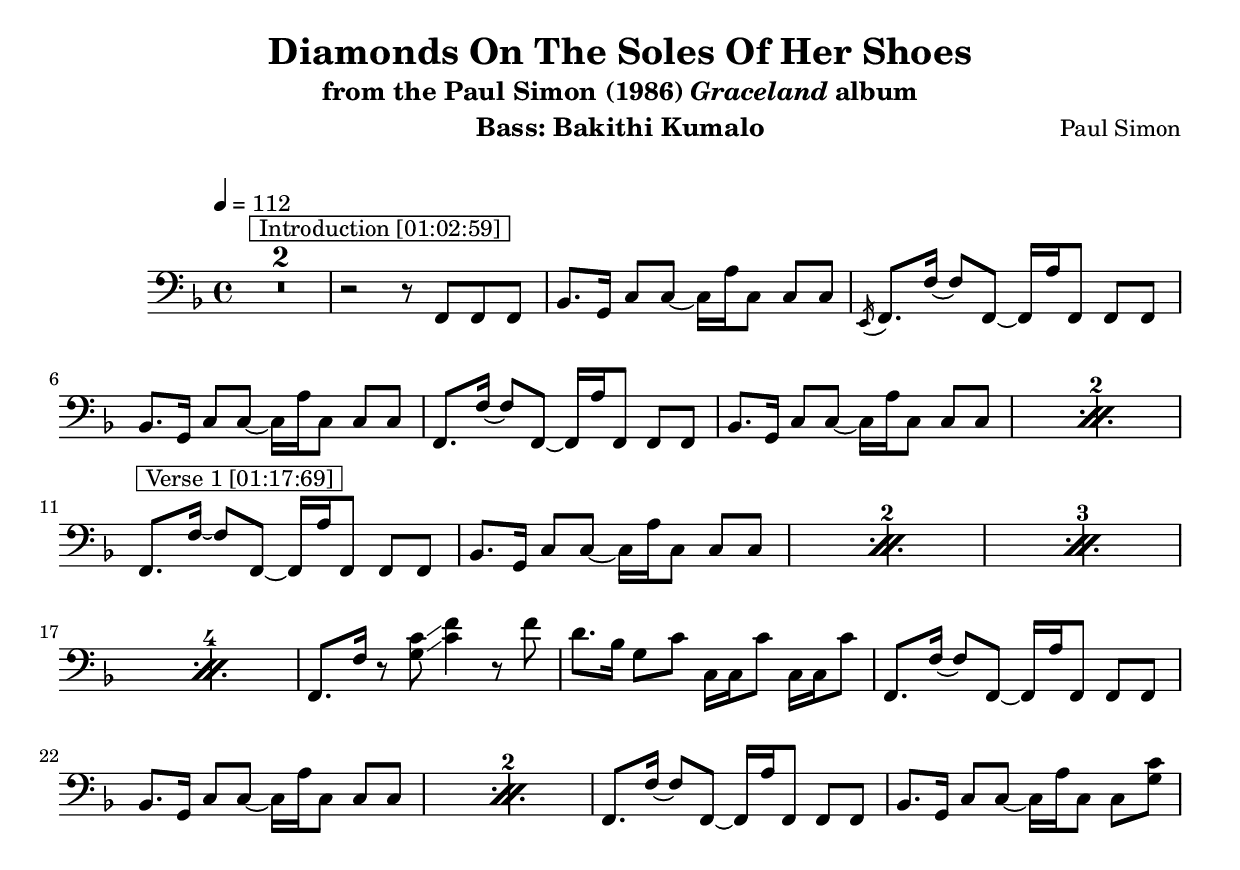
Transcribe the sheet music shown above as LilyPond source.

\version "2.20.0"
\language "english"

\include "../../layout.ly"

\paper {
  #(set-default-paper-size "letter")
  % #(systems-per-page = #10)
  % #(set-global-staff-size 20)
}


\header {
  title      = "Diamonds On The Soles Of Her Shoes" 
  subtitle   = \markup { "from the Paul Simon (1986)" \italic "Graceland" "album"} 
  composer   = "Paul Simon"
  instrument = "Bass: Bakithi Kumalo"
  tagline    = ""
}

\markup \vspace #1

\version "2.20.0"
\language "english"

I_a = \relative{f,8. f'16~ f8 f,~ f16 a' f,8 f f}
I_b = \relative{\acciaccatura e,16 f8. f'16~ f8 f,~ f16 a' f,8 f f}
I_c = \relative{f,8. f'16 r8 <g c>8\glissando <c f>4 r8 f}

V_a = \relative{bf,8. g16 c8 c~ c16 a' c,8 c c}
V_b = \relative{d'8. bf16 g8 c \repeat unfold 2 {c,16 c c'8}}
V_c = \relative{bf,8. g16 c8 c~ c16 a' c,8 c <g' c>8\glissando}



\score {
  \relative {
    \clef bass
    \key f \major
    \tempo 4 = 112 

    \set countPercentRepeats = ##t

    ^\markup {\box{" Introduction [01:02:59] "}}
    {
      \compressFullBarRests R1*2 
      r2 r8 f, f f \V_a
      \I_b \V_a
      \repeat percent 2 {\I_a \V_a}
    }

    ^\markup {\box{" Verse 1 [01:17:69] "}}
    {
      \repeat percent 4 {\I_a \V_a}
      % ^\markup {\box{" [01:35:25] "}}
      \I_c \V_b
      \repeat percent 2 {\I_a \V_a} 
      \I_a \V_c
    }
    % ^\markup {\box{" Chorus 1 [01:52:62] "}}
    % ^\markup {\box{" Interlude a [02:14:47] "}}
    % ^\markup {\box{" Interlude b [02:31:63] "}}

    % ^\markup {\box{" Verse 2 [02:49:16] "}}
    % ^\markup {\box{" Chorus 2 [03:24:03] "}}
    % ^\markup {\box{" Interlude a [03:45:56] "}}
    % ^\markup {\box{" Interlude b [04:03:02] "}}

    % ^\markup {\box{" Verse 3 [04:16:03] "}}
    % ^\markup {\box{" Tananana [04:29:07] "}}

  }
}

